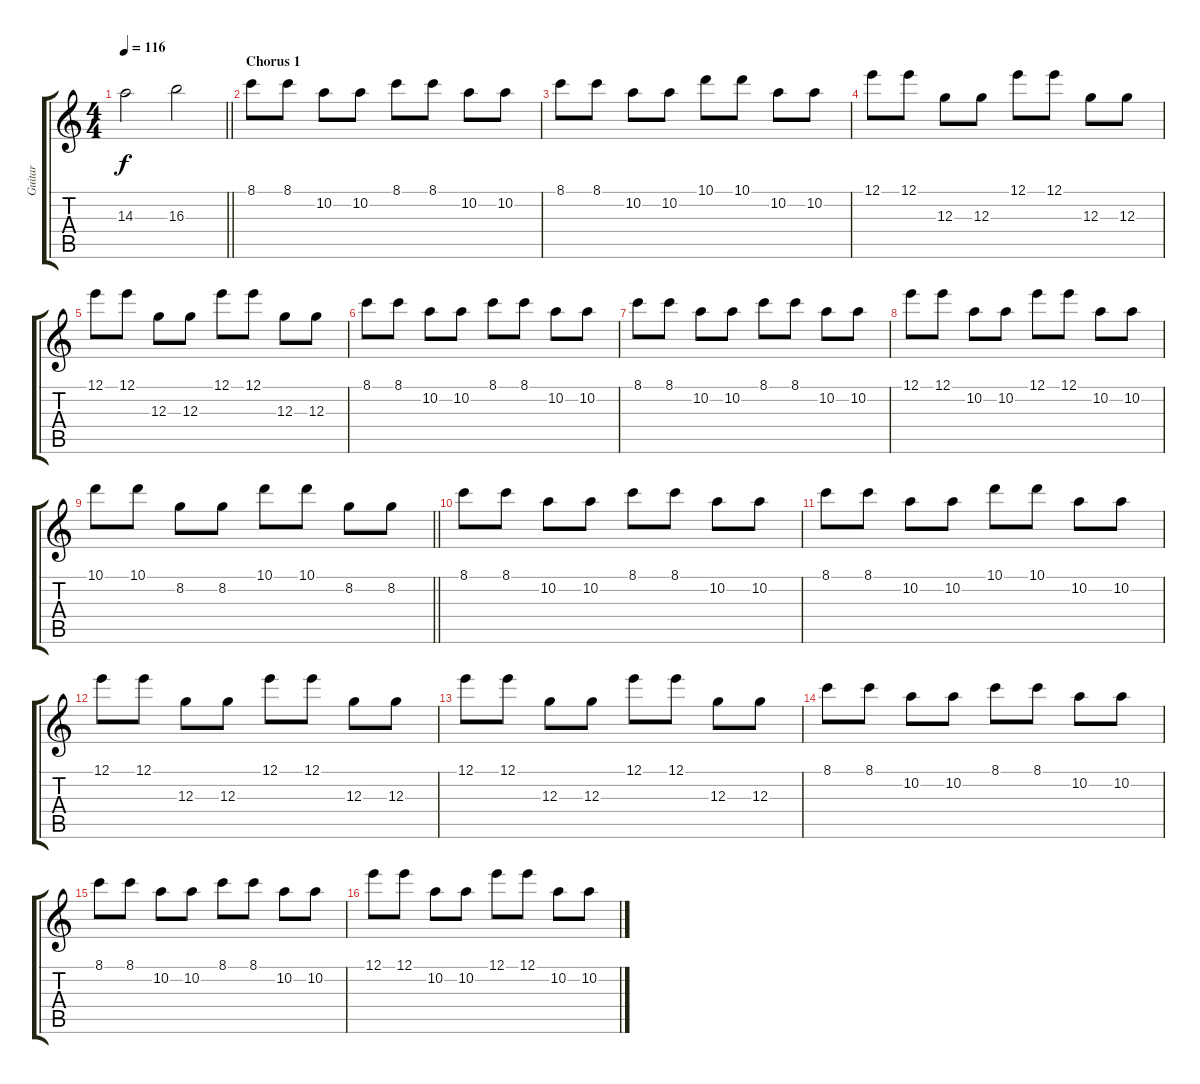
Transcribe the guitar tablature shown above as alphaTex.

\track ("Guitar" "Guitar") {instrument overdrivenguitar}
\staff {score tabs}
\tuning (E4 B3 G3 D3 A2 D2) {hide}
\ts (4 4)
\tempo 116
\clef g2
\barLineRight lightlight
\ks c
14.3.2{dy f} 16.3.2 |
\section ("" "Chorus 1")
8.1.8 8.1.8 10.2.8 10.2.8 8.1.8 8.1.8 10.2.8 10.2.8 |
8.1.8 8.1.8 10.2.8 10.2.8 10.1.8 10.1.8 10.2.8 10.2.8 |
12.1.8 12.1.8 12.3.8 12.3.8 12.1.8 12.1.8 12.3.8 12.3.8 |
12.1.8 12.1.8 12.3.8 12.3.8 12.1.8 12.1.8 12.3.8 12.3.8 |
8.1.8 8.1.8 10.2.8 10.2.8 8.1.8 8.1.8 10.2.8 10.2.8 |
8.1.8 8.1.8 10.2.8 10.2.8 8.1.8 8.1.8 10.2.8 10.2.8 |
12.1.8 12.1.8 10.2.8 10.2.8 12.1.8 12.1.8 10.2.8 10.2.8 |
\barLineRight lightlight
10.1.8 10.1.8 8.2.8 8.2.8 10.1.8 10.1.8 8.2.8 8.2.8 |
8.1.8 8.1.8 10.2.8 10.2.8 8.1.8 8.1.8 10.2.8 10.2.8 |
8.1.8 8.1.8 10.2.8 10.2.8 10.1.8 10.1.8 10.2.8 10.2.8 |
12.1.8 12.1.8 12.3.8 12.3.8 12.1.8 12.1.8 12.3.8 12.3.8 |
12.1.8 12.1.8 12.3.8 12.3.8 12.1.8 12.1.8 12.3.8 12.3.8 |
8.1.8 8.1.8 10.2.8 10.2.8 8.1.8 8.1.8 10.2.8 10.2.8 |
8.1.8 8.1.8 10.2.8 10.2.8 8.1.8 8.1.8 10.2.8 10.2.8 |
12.1.8 12.1.8 10.2.8 10.2.8 12.1.8 12.1.8 10.2.8 10.2.8
